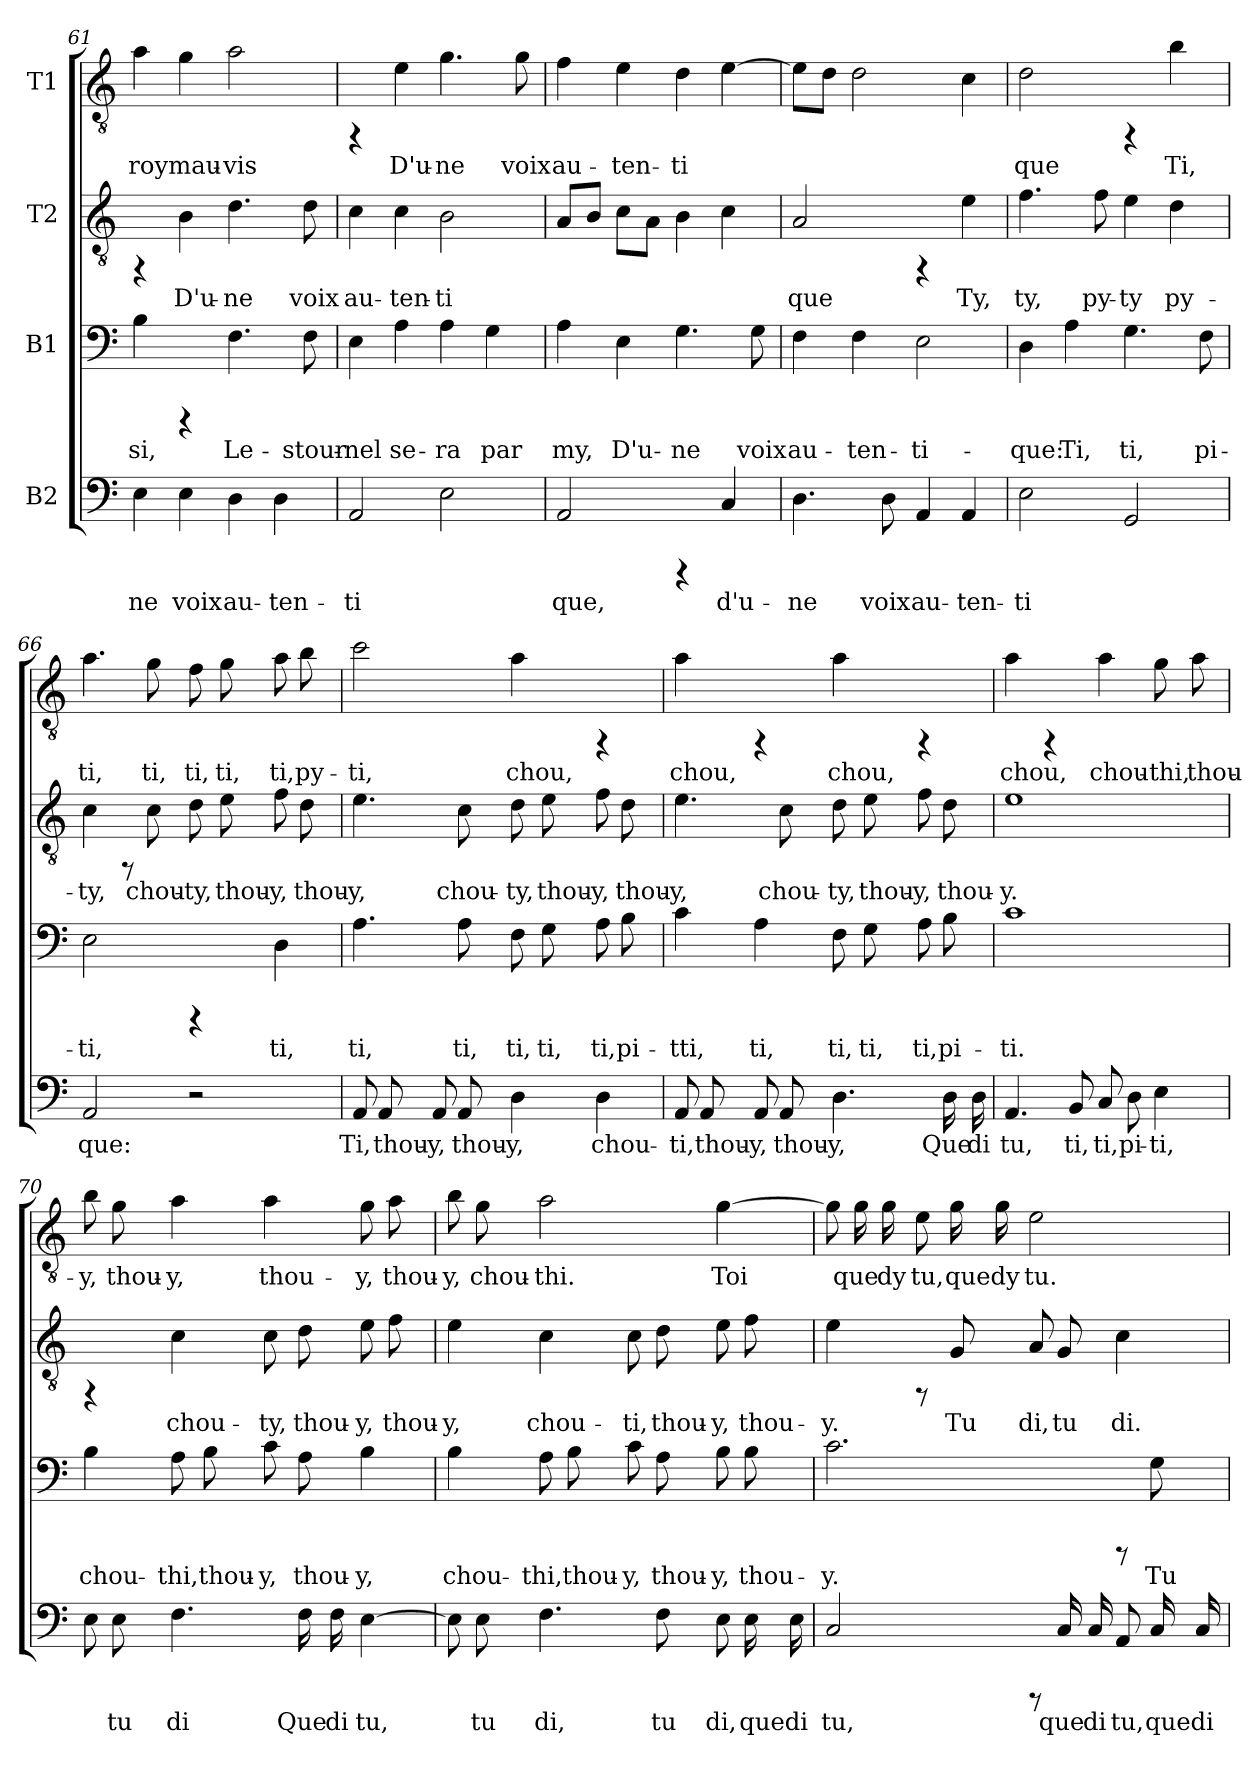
**kern	**text	**kern	**text	**kern	**text	**kern	**text
*part4	*part4	*part3	*part3	*part2	*part2	*part1	*part1
*staff4	*staff4	*staff3	*staff3	*staff2	*staff2	*staff1	*staff1
*I"B2	*	*I"B1	*	*I"T2	*	*I"T1	*
*clefF4	*	*clefF4	*	*clefGv2	*	*clefGv2	*
*k[]	*	*k[]	*	*k[]	*	*k[]	*
*C:	*	*C:	*	*C:	*	*C:	*
=61	=61	=61	=61	=61	=61	=61	=61
!	!LO:LY:b:cj	!	!LO:LY:b:cj	!	!	!	!LO:LY:b:cj
4E\	-ne	4B\	-si,	4rFF	.	4a\	roy
!	!LO:LY:b:cj	!	!	!	!LO:LY:b:cj	!	!LO:LY:b:cj
4E\	voix	4rCCC	.	4B\	D'u-	4g\	mau-
!	!LO:LY:b:cj	!	!LO:LY:b:cj	!	!LO:LY:b:cj	!	!LO:LY:b:cj
4D\	au-	4.F\	Le-	4.d\	-ne	2a\	-vis
!	!LO:LY:b:cj	!	!	!	!	!	!
4D\	-ten-	.	.	.	.	.	.
!	!	!	!LO:LY:b:cj	!	!LO:LY:b:cj	!	!
.	.	8F\	-stour-	8d\	voix	.	.
=62	=62	=62	=62	=62	=62	=62	=62
!	!LO:LY:b:cj	!	!LO:LY:b:cj	!	!LO:LY:b:cj	!	!
2AA/	-ti-	4E\	-nel	4c\	au-	4rFF	.
!	!	!	!LO:LY:b:cj	!	!LO:LY:b:cj	!	!LO:LY:b:cj
.	.	4A\	se-	4c\	-ten-	4e\	D'u-
!	!LO:LY:b:cj	!	!LO:LY:b:cj	!	!LO:LY:b:cj	!	!LO:LY:b:cj
2E\	--	4A\	-ra	2B\	-ti-	4.g\	-ne
!	!	!	!LO:LY:b:cj	!	!	!	!
.	.	4G\	par	.	.	.	.
!	!	!	!	!	!	!	!LO:LY:b:cj
.	.	.	.	.	.	8g\	voix
!!LO:PB:g=z
=63	=63	=63	=63	=63	=63	=63	=63
!	!LO:LY:b:cj	!	!LO:LY:b:cj	!	!LO:LY:b:cj	!	!LO:LY:b:cj
2AA/	-que,	4A\	my,	8A/L	--	4f\	au-
!	!	!	!	!	!LO:LY:b:cj	!	!
.	.	.	.	8B/J	--	.	.
!	!	!	!LO:LY:b:cj	!	!LO:LY:b:cj	!	!LO:LY:b:cj
.	.	4E\	D'u-	8c\L	--	4e\	-ten-
!	!	!	!	!	!LO:LY:b:cj	!	!
.	.	.	.	8A\J	--	.	.
!	!	!	!LO:LY:b:cj	!	!LO:LY:b:cj	!	!LO:LY:b:cj
4rCCC	.	4.G\	-ne	4B\	--	4d\	-ti-
!	!LO:LY:b:cj	!	!	!	!LO:LY:b:cj	!	!LO:LY:b:cj
4C/	d'u-	.	.	4c\	--	[>4e\	--
!	!	!	!LO:LY:b:cj	!	!	!	!
.	.	8G\	voix	.	.	.	.
=64	=64	=64	=64	=64	=64	=64	=64
!	!LO:LY:b:cj	!	!LO:LY:b:cj	!	!LO:LY:b:cj	!	!LO:LY:b:cj
4.D\	-ne	4F\	au-	2A/	-que	8e\L]	--
!	!	!	!	!	!	!	!LO:LY:b:cj
.	.	.	.	.	.	8d\J	--
!	!	!	!LO:LY:b:cj	!	!	!	!LO:LY:b:cj
.	.	4F\	-ten-	.	.	2d\	--
!	!LO:LY:b:cj	!	!	!	!	!	!
8D\	voix	.	.	.	.	.	.
!	!LO:LY:b:cj	!	!LO:LY:b:cj	!	!	!	!
4AA/	au-	2E\	-ti-	4rFF	.	.	.
!	!LO:LY:b:cj	!	!	!	!LO:LY:b:cj	!	!LO:LY:b:cj
4AA/	-ten-	.	.	4e\	Ty,	4c\	--
=65	=65	=65	=65	=65	=65	=65	=65
!	!LO:LY:b:cj	!	!LO:LY:b:cj	!	!LO:LY:b:cj	!	!LO:LY:b:cj
2E\	-ti-	4D\	-que:	4.f\	ty,	2d\	-que
!	!	!	!LO:LY:b:cj	!	!	!	!
.	.	4A\	Ti,	.	.	.	.
!	!	!	!	!	!LO:LY:b:cj	!	!
.	.	.	.	8f\	py-	.	.
!	!LO:LY:b:cj	!	!LO:LY:b:cj	!	!LO:LY:b:cj	!	!
2GG/	--	4.G\	ti,	4e\	-ty	4rFF	.
!	!	!	!	!	!LO:LY:b:cj	!	!LO:LY:b:cj
.	.	.	.	4d\	py-	4b\	Ti,
!	!	!	!LO:LY:b:cj	!	!	!	!
.	.	8F\	pi-	.	.	.	.
=66	=66	=66	=66	=66	=66	=66	=66
!	!LO:LY:b:cj	!	!LO:LY:b:cj	!	!LO:LY:b:cj	!	!LO:LY:b:cj
2AA/	-que:	2E\	-ti,	4c\	-ty,	4.a\	ti,
.	.	.	.	8rFF	.	.	.
!	!	!	!	!	!LO:LY:b:cj	!	!LO:LY:b:cj
.	.	.	.	8c\	chou-	8g\	ti,
!	!	!	!	!	!LO:LY:b:cj	!	!LO:LY:b:cj
2r	.	4rCCC	.	8d\	-ty,	8f\	ti,
!	!	!	!	!	!LO:LY:b:cj	!	!LO:LY:b:cj
.	.	.	.	8e\	thou-	8g\	ti,
!	!	!	!LO:LY:b:cj	!	!LO:LY:b:cj	!	!LO:LY:b:cj
.	.	4D\	ti,	8f\	-y,	8a\	ti,
!	!	!	!	!	!LO:LY:b:cj	!	!LO:LY:b:cj
.	.	.	.	8d\	thou-	8b\	py-
!!LO:LB:g=z
=67	=67	=67	=67	=67	=67	=67	=67
!	!LO:LY:b:cj	!	!LO:LY:b:cj	!	!LO:LY:b:cj	!	!LO:LY:b:cj
8AA/	Ti,	4.A\	ti,	4.e\	-y,	2cc\	-ti,
!	!LO:LY:b:cj	!	!	!	!	!	!
8AA/	thou-	.	.	.	.	.	.
!	!LO:LY:b:cj	!	!	!	!	!	!
8AA/	-y,	.	.	.	.	.	.
!	!LO:LY:b:cj	!	!LO:LY:b:cj	!	!LO:LY:b:cj	!	!
8AA/	thou-	8A\	ti,	8c\	chou-	.	.
!	!LO:LY:b:cj	!	!LO:LY:b:cj	!	!LO:LY:b:cj	!	!LO:LY:b:cj
4D\	-y,	8F\	ti,	8d\	-ty,	4a\	chou,
!	!	!	!LO:LY:b:cj	!	!LO:LY:b:cj	!	!
.	.	8G\	ti,	8e\	thou-	.	.
!	!LO:LY:b:cj	!	!LO:LY:b:cj	!	!LO:LY:b:cj	!	!
4D\	chou-	8A\	ti,	8f\	-y,	4rFF	.
!	!	!	!LO:LY:b:cj	!	!LO:LY:b:cj	!	!
.	.	8B\	pi-	8d\	thou-	.	.
=68	=68	=68	=68	=68	=68	=68	=68
!	!LO:LY:b:cj	!	!LO:LY:b:cj	!	!LO:LY:b:cj	!	!LO:LY:b:cj
8AA/	-ti,	4c\	-tti,	4.e\	-y,	4a\	chou,
!	!LO:LY:b:cj	!	!	!	!	!	!
8AA/	thou-	.	.	.	.	.	.
!	!LO:LY:b:cj	!	!LO:LY:b:cj	!	!	!	!
8AA/	-y,	4A\	ti,	.	.	4rFF	.
!	!LO:LY:b:cj	!	!	!	!LO:LY:b:cj	!	!
8AA/	thou-	.	.	8c\	chou-	.	.
!	!LO:LY:b:cj	!	!LO:LY:b:cj	!	!LO:LY:b:cj	!	!LO:LY:b:cj
4.D\	-y,	8F\	ti,	8d\	-ty,	4a\	chou,
!	!	!	!LO:LY:b:cj	!	!LO:LY:b:cj	!	!
.	.	8G\	ti,	8e\	thou-	.	.
!	!	!	!LO:LY:b:cj	!	!LO:LY:b:cj	!	!
.	.	8A\	ti,	8f\	-y,	4rFF	.
!	!LO:LY:b:cj	!	!LO:LY:b:cj	!	!LO:LY:b:cj	!	!
16D\	Que	8B\	pi-	8d\	thou-	.	.
!	!LO:LY:b:cj	!	!	!	!	!	!
16D\	di	.	.	.	.	.	.
=69	=69	=69	=69	=69	=69	=69	=69
!	!LO:LY:b:cj	!	!LO:LY:b:cj	!	!LO:LY:b:cj	!	!LO:LY:b:cj
4.AA/	tu,	1c	-ti.	1e	-y.	4a\	chou,
.	.	.	.	.	.	4rFF	.
!	!LO:LY:b:cj	!	!	!	!	!	!
8BB/	ti,	.	.	.	.	.	.
!	!LO:LY:b:cj	!	!	!	!	!	!LO:LY:b:cj
8C/	ti,	.	.	.	.	4a\	chou-
!	!LO:LY:b:cj	!	!	!	!	!	!
8D\	pi-	.	.	.	.	.	.
!	!LO:LY:b:cj	!	!	!	!	!	!LO:LY:b:cj
4E\	-ti,	.	.	.	.	8g\	-thi,
!	!	!	!	!	!	!	!LO:LY:b:cj
.	.	.	.	.	.	8a\	thou-
!!LO:LB:g=z
=70	=70	=70	=70	=70	=70	=70	=70
!	!LO:LY:b:cj	!	!LO:LY:b:cj	!	!	!	!LO:LY:b:cj
8E\	.	4B\	chou-	4rFF	.	8b\	-y,
!	!LO:LY:b:cj	!	!	!	!	!	!LO:LY:b:cj
8E\	tu	.	.	.	.	8g\	thou-
!	!LO:LY:b:cj	!	!LO:LY:b:cj	!	!LO:LY:b:cj	!	!LO:LY:b:cj
4.F\	di	8A\	-thi,	4c\	chou-	4a\	-y,
!	!	!	!LO:LY:b:cj	!	!	!	!
.	.	8B\	thou-	.	.	.	.
!	!	!	!LO:LY:b:cj	!	!LO:LY:b:cj	!	!LO:LY:b:cj
.	.	8c\	-y,	8c\	-ty,	4a\	thou-
!	!LO:LY:b:cj	!	!LO:LY:b:cj	!	!LO:LY:b:cj	!	!
16F\	Que	8A\	thou-	8d\	thou-	.	.
!	!LO:LY:b:cj	!	!	!	!	!	!
16F\	di	.	.	.	.	.	.
!	!LO:LY:b:cj	!	!LO:LY:b:cj	!	!LO:LY:b:cj	!	!LO:LY:b:cj
[>4E\	tu,-	4B\	-y,	8e\	-y,	8g\	-y,
!	!	!	!	!	!LO:LY:b:cj	!	!LO:LY:b:cj
.	.	.	.	8f\	thou-	8a\	thou-
=71	=71	=71	=71	=71	=71	=71	=71
!	!LO:LY:b:cj	!	!LO:LY:b:cj	!	!LO:LY:b:cj	!	!LO:LY:b:cj
8E\]	--	4B\	chou-	4e\	-y,	8b\	-y,
!	!LO:LY:b:cj	!	!	!	!	!	!LO:LY:b:cj
8E\	-tu	.	.	.	.	8g\	chou-
!	!LO:LY:b:cj	!	!LO:LY:b:cj	!	!LO:LY:b:cj	!	!LO:LY:b:cj
4.F\	di,	8A\	-thi,	4c\	chou-	2a\	-thi.
!	!	!	!LO:LY:b:cj	!	!	!	!
.	.	8B\	thou-	.	.	.	.
!	!	!	!LO:LY:b:cj	!	!LO:LY:b:cj	!	!
.	.	8c\	-y,	8c\	-ti,	.	.
!	!LO:LY:b:cj	!	!LO:LY:b:cj	!	!LO:LY:b:cj	!	!
8F\	tu	8A\	thou-	8d\	thou-	.	.
!	!LO:LY:b:cj	!	!LO:LY:b:cj	!	!LO:LY:b:cj	!	!LO:LY:b:cj
8E\	di,	8B\	-y,	8e\	-y,	[>4g\	Toi-
!	!LO:LY:b:cj	!	!LO:LY:b:cj	!	!LO:LY:b:cj	!	!
16E\	que	8B\	thou-	8f\	thou-	.	.
!	!LO:LY:b:cj	!	!	!	!	!	!
16E\	di	.	.	.	.	.	.
=72	=72	=72	=72	=72	=72	=72	=72
!	!LO:LY:b:cj	!	!LO:LY:b:cj	!	!LO:LY:b:cj	!	!LO:LY:b:cj
2C/	tu,	2.c\	-y.	4e\	-y.	8g\]	--
!	!	!	!	!	!	!	!LO:LY:b:cj
.	.	.	.	.	.	16g\	-que
!	!	!	!	!	!	!	!LO:LY:b:cj
.	.	.	.	.	.	16g\	dy
!	!	!	!	!	!	!	!LO:LY:b:cj
.	.	.	.	8rFF	.	8e\	tu,
!	!	!	!	!	!LO:LY:b:cj	!	!LO:LY:b:cj
.	.	.	.	8G/	Tu	16g\	que
!	!	!	!	!	!	!	!LO:LY:b:cj
.	.	.	.	.	.	16g\	dy
!	!	!	!	!	!LO:LY:b:cj	!	!LO:LY:b:cj
8rCCC	.	.	.	8A/	di,	2e\	tu.
!	!LO:LY:b:cj	!	!	!	!LO:LY:b:cj	!	!
16C/	que	.	.	8G/	tu	.	.
!	!LO:LY:b:cj	!	!	!	!	!	!
16C/	di	.	.	.	.	.	.
!	!LO:LY:b:cj	!	!	!	!LO:LY:b:cj	!	!
8AA/	tu,	8rCCC	.	4c\	di.	.	.
!	!LO:LY:b:cj	!	!LO:LY:b:cj	!	!	!	!
16C/	que	8G\	Tu	.	.	.	.
!	!LO:LY:b:cj	!	!	!	!	!	!
16C/	di	.	.	.	.	.	.
=	=	=	=	=	=	=	=
*-	*-	*-	*-	*-	*-	*-	*-
